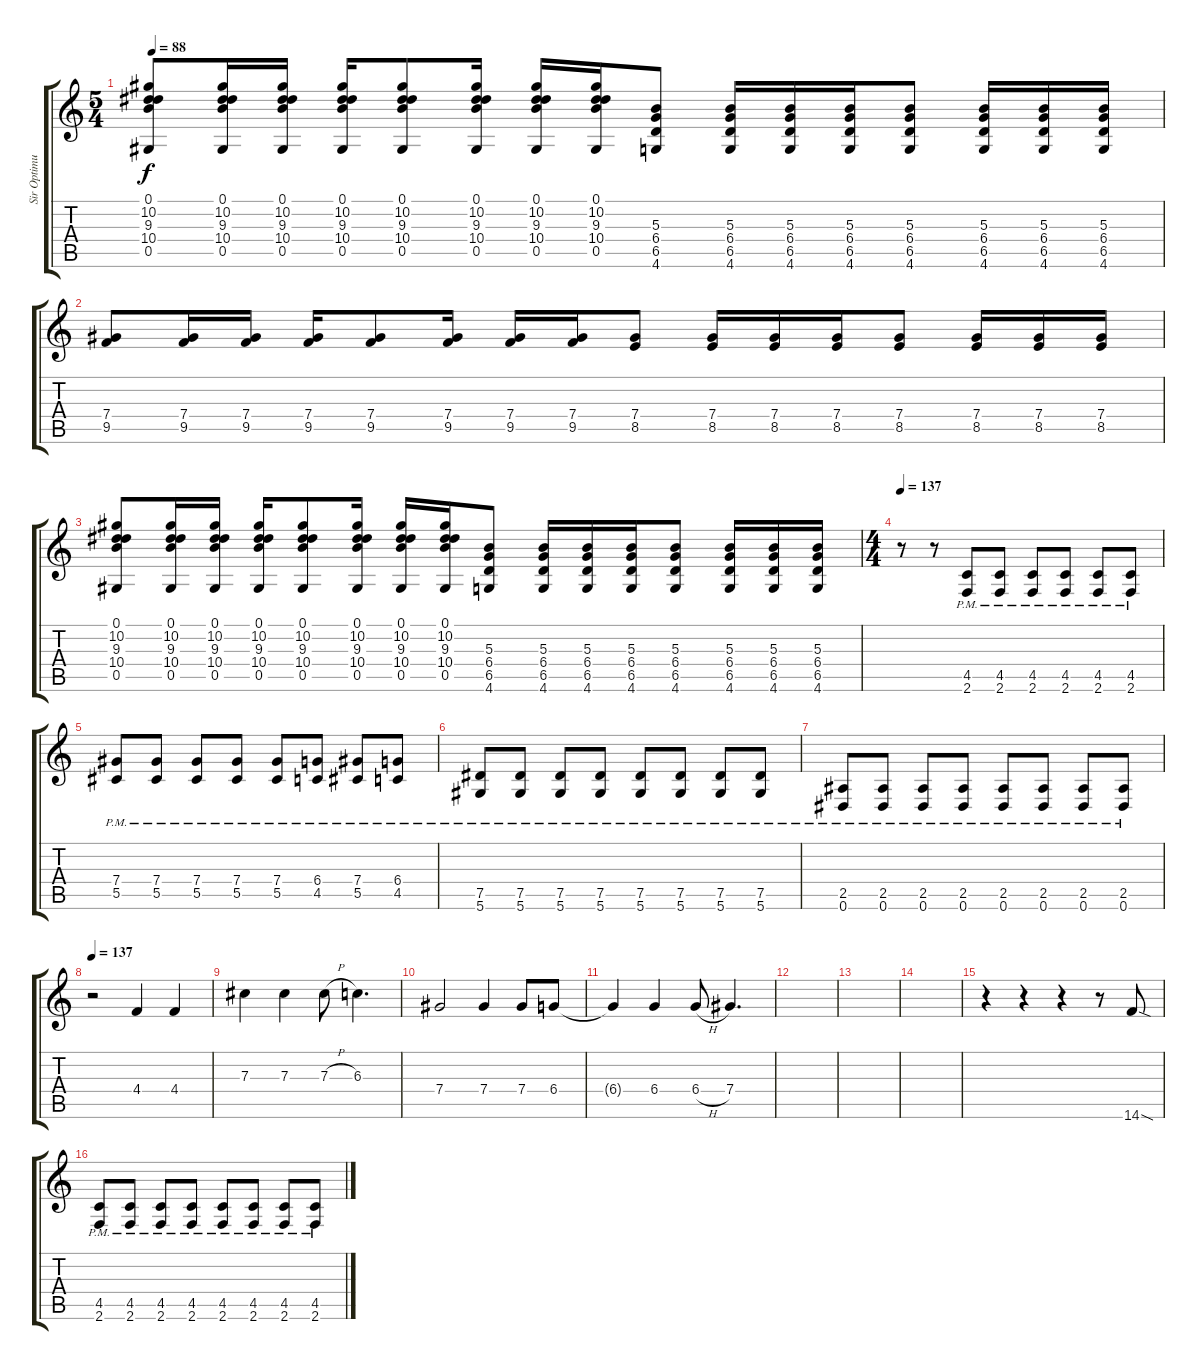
\track ("Sir Optimus Prime" "Sir Optimu") {instrument distortionguitar}
\staff {score tabs}
\tuning (Eb4 Bb3 Gb3 Db3 Ab2 Eb2) {hide}
\ts (5 4)
\tempo 88
\clef g2
\ks c
(0.1 10.2 9.3 10.4 0.5).8{dy f} (0.1 10.2 9.3 10.4 0.5).16 (0.1 10.2 9.3 10.4 0.5).16 (0.1 10.2 9.3 10.4 0.5).16 (0.1 10.2 9.3 10.4 0.5).8 (0.1 10.2 9.3 10.4 0.5).16 (0.1 10.2 9.3 10.4 0.5).16 (0.1 10.2 9.3 10.4 0.5).16 (5.3 6.4 6.5 4.6).8 (5.3 6.4 6.5 4.6).16 (5.3 6.4 6.5 4.6).16 (5.3 6.4 6.5 4.6).16 (5.3 6.4 6.5 4.6).8 (5.3 6.4 6.5 4.6).16 (5.3 6.4 6.5 4.6).16 (5.3 6.4 6.5 4.6).16 |
(7.4 9.5).8 (7.4 9.5).16 (7.4 9.5).16 (7.4 9.5).16 (7.4 9.5).8 (7.4 9.5).16 (7.4 9.5).16 (7.4 9.5).16 (7.4 8.5).8 (7.4 8.5).16 (7.4 8.5).16 (7.4 8.5).16 (7.4 8.5).8 (7.4 8.5).16 (7.4 8.5).16 (7.4 8.5).16 |
(0.1 10.2 9.3 10.4 0.5).8 (0.1 10.2 9.3 10.4 0.5).16 (0.1 10.2 9.3 10.4 0.5).16 (0.1 10.2 9.3 10.4 0.5).16 (0.1 10.2 9.3 10.4 0.5).8 (0.1 10.2 9.3 10.4 0.5).16 (0.1 10.2 9.3 10.4 0.5).16 (0.1 10.2 9.3 10.4 0.5).16 (5.3 6.4 6.5 4.6).8 (5.3 6.4 6.5 4.6).16 (5.3 6.4 6.5 4.6).16 (5.3 6.4 6.5 4.6).16 (5.3 6.4 6.5 4.6).8 (5.3 6.4 6.5 4.6).16 (5.3 6.4 6.5 4.6).16 (5.3 6.4 6.5 4.6).16 |
\ts (4 4)
\tempo 137
r.8{volume 10} r.8 (4.5{pm} 2.6{pm}).8 (4.5{pm} 2.6{pm}).8 (4.5{pm} 2.6{pm}).8 (4.5{pm} 2.6{pm}).8 (4.5{pm} 2.6{pm}).8 (4.5{pm} 2.6{pm}).8 |
(7.4{pm} 5.5{pm}).8 (7.4{pm} 5.5{pm}).8 (7.4{pm} 5.5{pm}).8 (7.4{pm} 5.5{pm}).8 (7.4{pm} 5.5{pm}).8 (6.4{pm} 4.5{pm}).8 (7.4{pm} 5.5{pm}).8 (6.4{pm} 4.5{pm}).8 |
(7.5{pm} 5.6{pm}).8 (7.5{pm} 5.6{pm}).8 (7.5{pm} 5.6{pm}).8 (7.5{pm} 5.6{pm}).8 (7.5{pm} 5.6{pm}).8 (7.5{pm} 5.6{pm}).8 (7.5{pm} 5.6{pm}).8 (7.5{pm} 5.6{pm}).8 |
(2.5{pm} 0.6{pm}).8 (2.5{pm} 0.6{pm}).8 (2.5{pm} 0.6{pm}).8 (2.5{pm} 0.6{pm}).8 (2.5{pm} 0.6{pm}).8 (2.5{pm} 0.6{pm}).8 (2.5{pm} 0.6{pm}).8 (2.5{pm} 0.6{pm}).8 |
\tempo 137
r.2 4.4.4 4.4.4 |
7.3.4 7.3.4 7.3{h}.8 6.3.4{d} |
7.4.2 7.4.4 7.4.8 6.4.8 |
6.4{t}.4 6.4.4 6.4{h}.8 7.4.4{d} |
|
|
|
r.4 r.4 r.4 r.8 14.6{sod}.8 |
(4.5{pm} 2.6{pm}).8 (4.5{pm} 2.6{pm}).8 (4.5{pm} 2.6{pm}).8 (4.5{pm} 2.6{pm}).8 (4.5{pm} 2.6{pm}).8 (4.5{pm} 2.6{pm}).8 (4.5{pm} 2.6{pm}).8 (4.5{pm} 2.6{pm}).8
